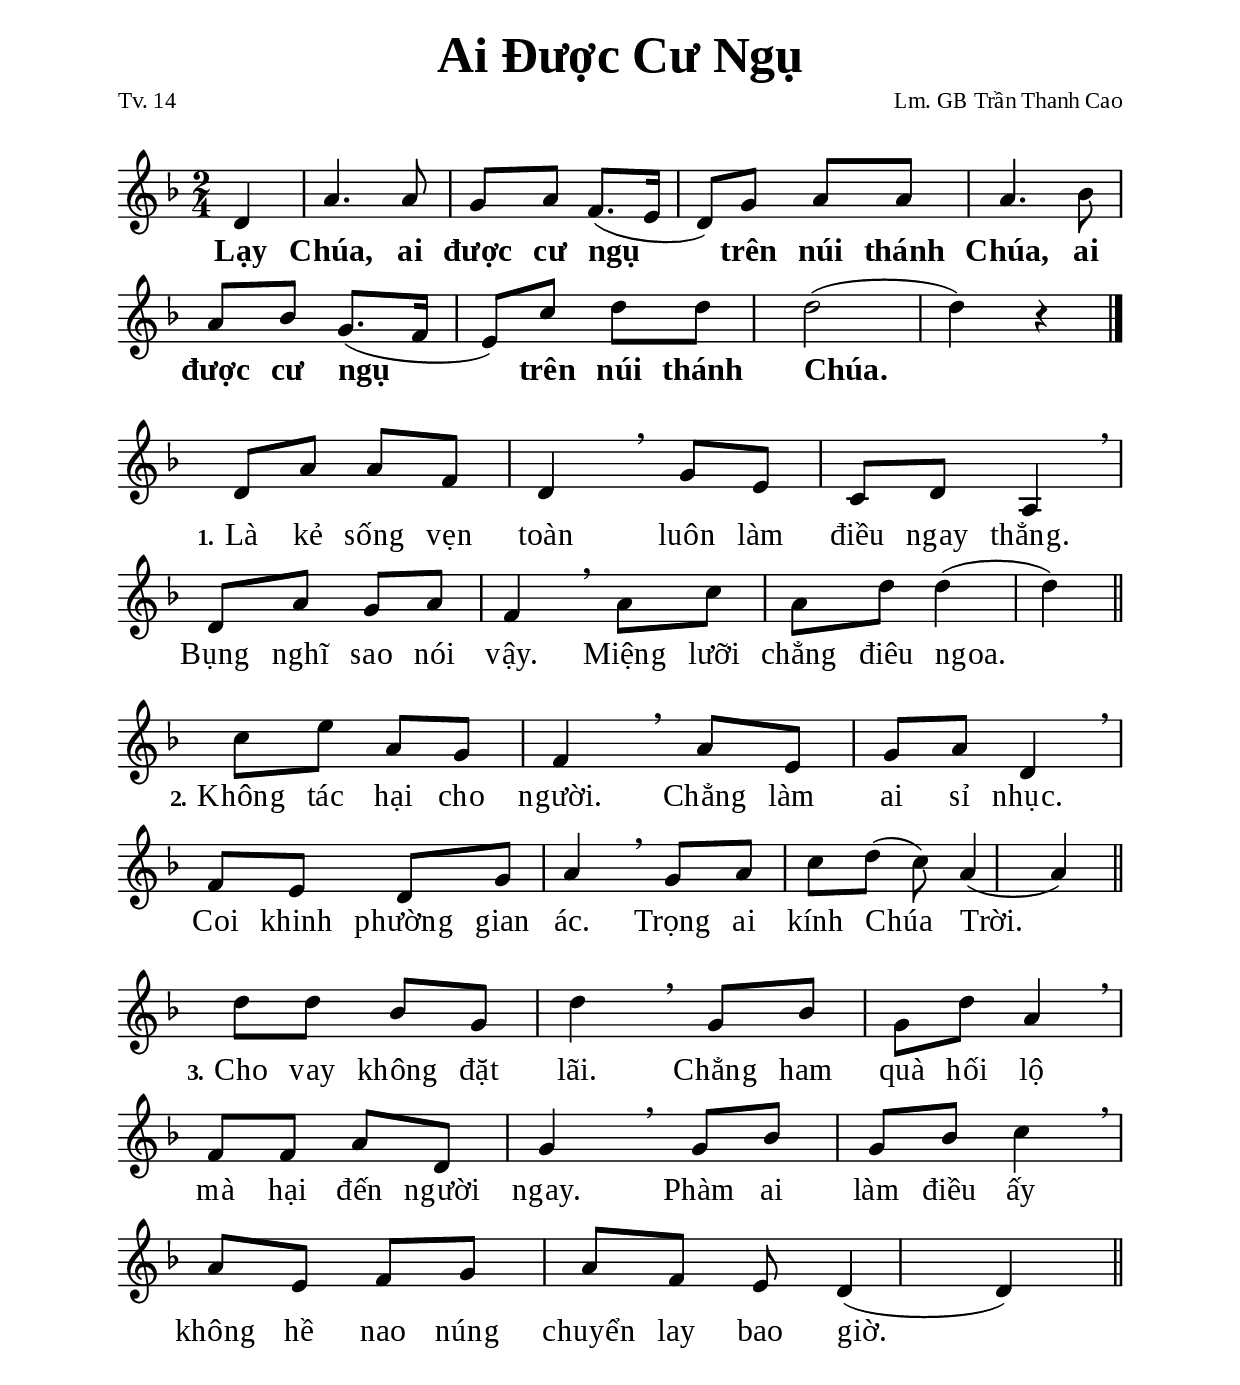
% Cài đặt chung
\version "2.20.0"
\include "english.ly"

\header {
  title = \markup { \fontsize #3 "Ai Được Cư Ngụ" }
  poet = "Tv. 14"
  composer = "Lm. GB Trần Thanh Cao"
  arranger = " "
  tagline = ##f
}

\paper {
  #(set-paper-size "a4")
  top-margin = 10\mm
  bottom-margin = 10\mm
  left-margin = 20\mm
  right-margin = 20\mm
  indent = #0
  #(define fonts
    (make-pango-font-tree
      "Liberation Serif"
      "Liberation Serif"
      "Liberation Serif"
      (/ 20 20)))
  page-count = #1
}

% Nhạc điệp khúc
nhacDiepKhuc= \relative c' {
  \partial 4 d4 |
  a'4. a8 |
  g a f8. (e16 |
  d8) g a a |
  a4. bf8 |
  a bf g8. (f16 |
  e8) c' d d |
  d2 ( |
  d4) r \bar "|."
}

% Nhạc phiên khúc
nhacPhienKhucMot = \relative c' {
  d8 a' a f d4 \breathe
  g8 e c d a4 \breathe
  d8 a' g a f4 \breathe
  a8 c a d d4 (d) \bar "||"
}

nhacPhienKhucHai = \relative c'' {
  c8 e a, g f4 \breathe
  a8 e g a d,4 \breathe
  f8 e d g a4 \breathe
  g8 a c d (c) a4 (a) \bar "||"
}

nhacPhienKhucBa = \relative c'' {
  d8 d bf g d'4 \breathe
  g,8 bf g d' a4 \breathe
  f8 f a d, g4 \breathe
  g8 bf g bf c4 \breathe
  a8 e f g a f e d4 (d) \bar "||"
}

% Lời điệp khúc
loiDiepKhuc = \lyricmode {
  Lạy Chúa, ai được cư ngụ trên núi thánh Chúa,
  ai được cư ngụ trên núi thánh Chúa.
}

% Lời phiên khúc
loiPhienKhucMot = \lyricmode {
  \set stanza = #"1."
  Là kẻ sống vẹn toàn luôn làm điều ngay thẳng.
  Bụng nghĩ sao nói vậy.
  Miệng lưỡi chẳng điêu ngoa.
}

loiPhienKhucHai = \lyricmode {
  \set stanza = #"2."
  Không tác hại cho người.
  Chẳng làm ai sỉ nhục.
  Coi khinh phường gian ác.
  Trọng ai kính Chúa Trời.
}

loiPhienKhucBa = \lyricmode {
  \set stanza = #"3."
  Cho vay không đặt lãi.
  Chẳng ham quà hối lộ mà hại đến người ngay.
  Phàm ai làm điều ấy không hề nao núng chuyển lay bao giờ.
}

% Dàn trang
\score {
  \new ChoirStaff <<
    \new Staff = diepKhuc \with {
        \consists "Merge_rests_engraver"
        \magnifyStaff #(magstep +1)
      }
      <<
      \new Voice = beSop {
        \key f \major \time 2/4 \stemNeutral \nhacDiepKhuc
      }
    >>
    \new Lyrics \lyricsto beSop \loiDiepKhuc
  >>
  \layout {
    \override Lyrics.LyricText.font-series = #'bold
    \override Lyrics.LyricText.font-size = #+3
    \override Lyrics.LyricSpace.minimum-distance = #2.0
    \override Score.BarNumber.break-visibility = ##(#f #f #f)
    \override Score.SpacingSpanner.uniform-stretching = ##t
  }
}

\score {
  \new ChoirStaff <<
    \new Staff = phienKhuc \with {
        \magnifyStaff #(magstep +1)
      }
      <<
      \new Voice = beSop {
        \key f \major \time 2/4 \nhacPhienKhucMot
      }
    >>
    \new Lyrics \lyricsto beSop \loiPhienKhucMot
  >>
  \layout {
    \override Staff.TimeSignature.transparent = ##t
    \override Lyrics.LyricText.font-size = #+3
    \override Lyrics.LyricSpace.minimum-distance = #2.0
    \override Score.BarNumber.break-visibility = ##(#f #f #f)
    \override Score.SpacingSpanner.uniform-stretching = ##t
    \set Score.barAlways = ##t
    \set Score.defaultBarType = ""
  }
}

\score {
  \new ChoirStaff <<
    \new Staff = phienKhuc \with {
        \magnifyStaff #(magstep +1)
      }
      <<
      \new Voice = beSop {
        \key f \major \time 2/4 \nhacPhienKhucHai
      }
    >>
    \new Lyrics \lyricsto beSop \loiPhienKhucHai
  >>
  \layout {
    \override Staff.TimeSignature.transparent = ##t
    \override Lyrics.LyricText.font-size = #+3
    \override Lyrics.LyricSpace.minimum-distance = #2.0
    \override Score.BarNumber.break-visibility = ##(#f #f #f)
    \override Score.SpacingSpanner.uniform-stretching = ##t
    \set Score.barAlways = ##t
    \set Score.defaultBarType = ""
  }
}

\score {
  \new ChoirStaff <<
    \new Staff = phienKhuc \with {
        \magnifyStaff #(magstep +1)
      }
      <<
      \new Voice = beSop {
        \key f \major \time 2/4 \nhacPhienKhucBa
      }
    >>
    \new Lyrics \lyricsto beSop \loiPhienKhucBa
  >>
  \layout {
    \override Staff.TimeSignature.transparent = ##t
    \override Lyrics.LyricText.font-size = #+3
    \override Lyrics.LyricSpace.minimum-distance = #2.0
    \override Score.BarNumber.break-visibility = ##(#f #f #f)
    \override Score.SpacingSpanner.uniform-stretching = ##t
    \set Score.barAlways = ##t
    \set Score.defaultBarType = ""
  }
}
